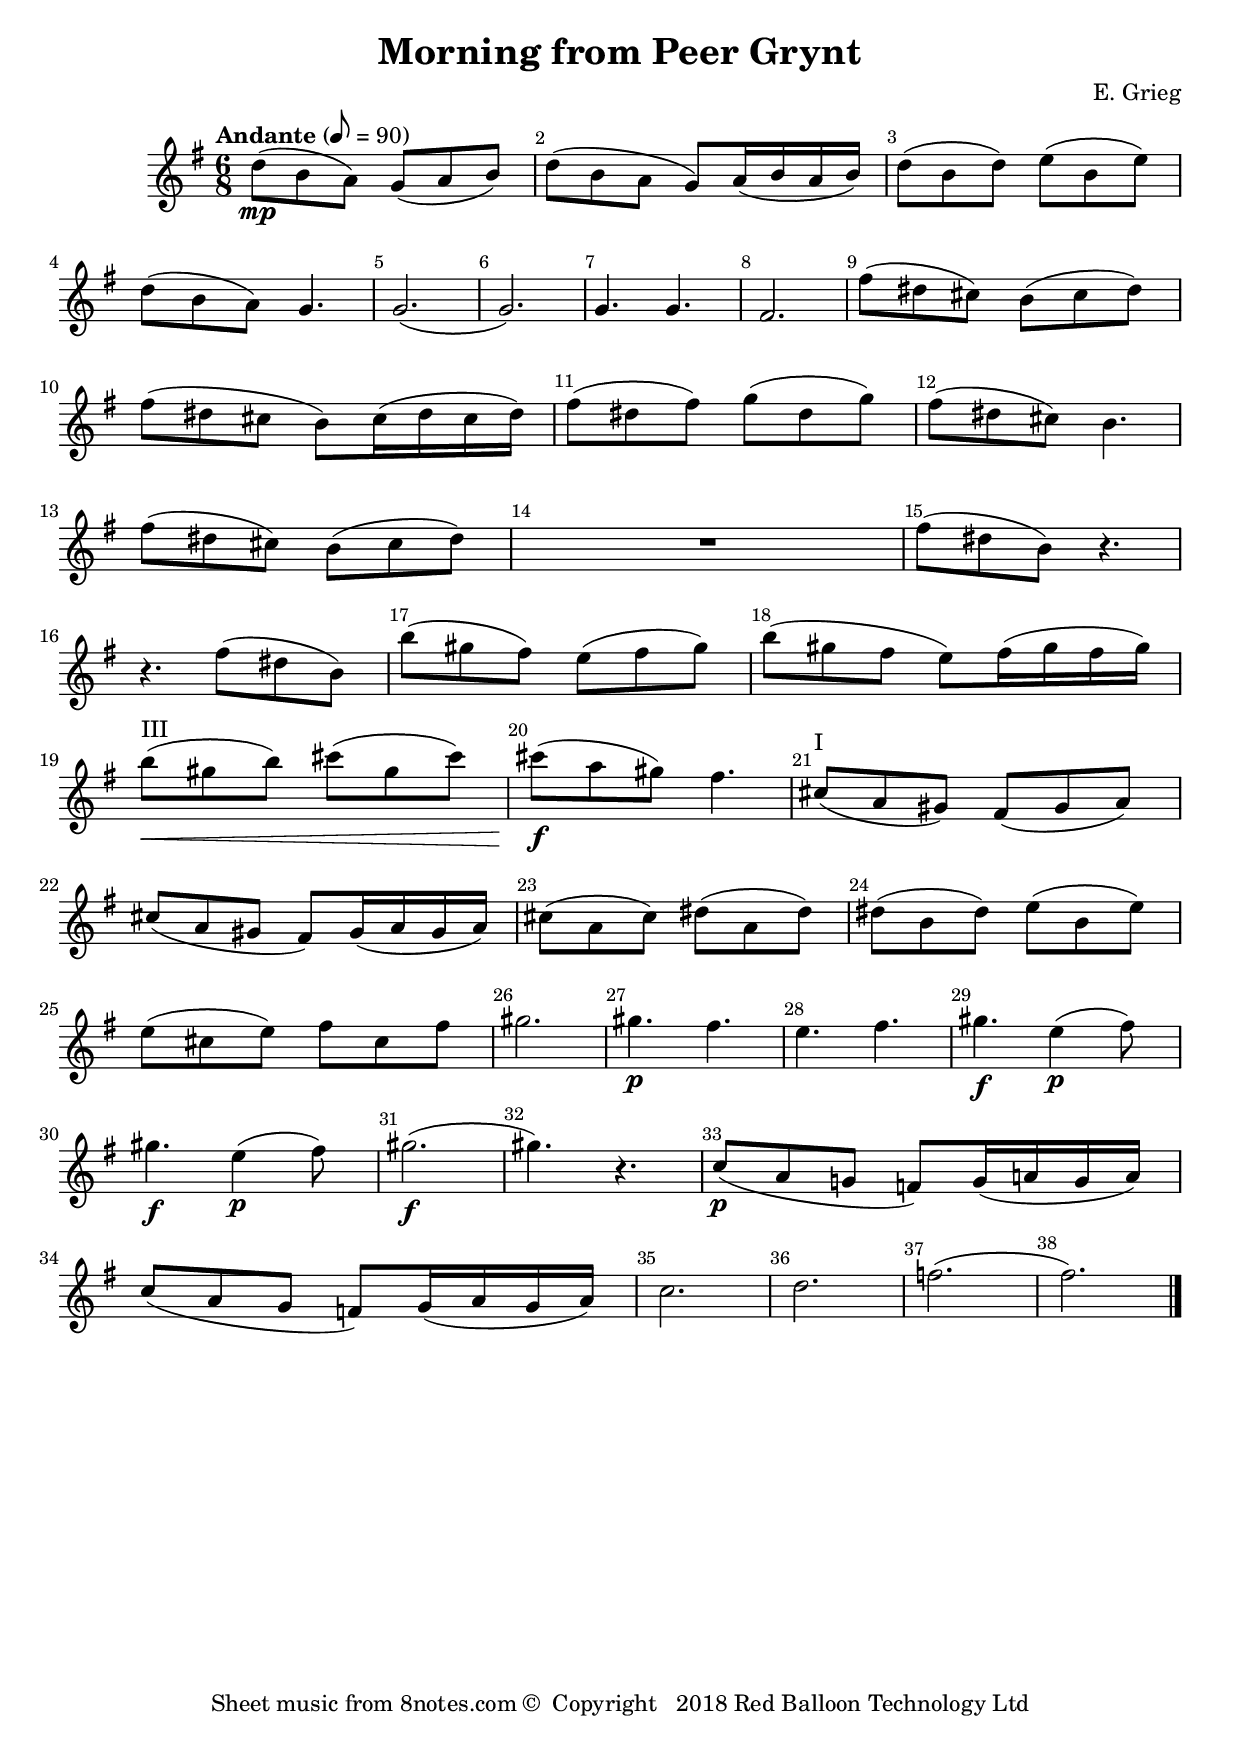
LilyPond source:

\version "2.18.2"
\header{
  title = "Morning from Peer Grynt"
  arranger = "E. Grieg"
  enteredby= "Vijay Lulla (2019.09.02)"
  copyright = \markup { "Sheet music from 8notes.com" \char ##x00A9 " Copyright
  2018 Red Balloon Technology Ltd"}
}

\layout {
  \context {
    \Score
      \override BarNumber.break-visibility = ##(#f #t #t)
      \override MultiMeasureRest.expand-limit = #1
      \override SpacingSpanner.base-shortest-duration = #(ly:make-moment 1/48)
  }
}

voiceconsts = {
  \key g \major
  \numericTimeSignature
  \compressFullBarRests
  \tempo "Andante" 8 = 90
}

%% showLastLength = R1*8 %% last few measures %% Comment to typeset whole score

\book {
  \score {
    \new Staff {
      \new Voice {
        \relative c'' {
          \voiceconsts
          %% \set Score.markFormatter = #format-mark-circle-numbers
          \time 6/8 \clef treble
          d8\mp( b8 a8) g8( a8 b8) | d8( b8 a8 g8) a16( b16 a16 b16) |
          d8( b8 d8) e8( b8 e8) | d8( b8 a8) g4. | g2.( | g2.) |
          g4. g4. | fis2. | fis'8( dis8 cis8) b8( cis8 dis8) |
          fis8( dis8 cis8 b8) cis16( dis16 cis16 dis16) |
          fis8( dis8 fis8) g8( dis8 g8) | fis8( dis8 cis8) b4. |
          \barNumberCheck #13
          fis'8( dis8 cis8) b8( cis8 dis8) | R1*6/8 | fis8( dis8 b8) r4. |
          r4. fis'8( dis8 b8) | b'8( gis8 fis8) e8( fis8 gis8) |
          b8( gis8 fis8 e8) fis16( gis16 fis16 gis16) |
          b8(\<^"III" gis8 b8) cis8( gis8 cis8) | cis8(\f a gis8) fis4. |
          cis8(^"I" a8 gis8) fis8( gis8 a8) | cis8( a8 gis8 fis8) gis16( a16 gis16 a16) |
          \barNumberCheck #23
          cis8( a8 cis8) dis8( a8 dis8) | dis8( b8 dis8) e8( b8 e8) |
          e8( cis8 e8) fis8 cis8 fis8 | gis2. | gis4.\p fis4. | e4. fis4. |
          gis4.\f e4(\p fis8) | gis4.\f e4(\p fis8) | gis2.(\f | gis4.) r4. |
          c,8(\p a8 g!8 f!8) g16( a!16 g16 a16) | \barNumberCheck #34
          c8( a8 g8 f8) g16( a16 g16 a16) | c2. | d2. | f2.( | fis2.)
          \bar"|."
        }
      }
    }
  }
}

